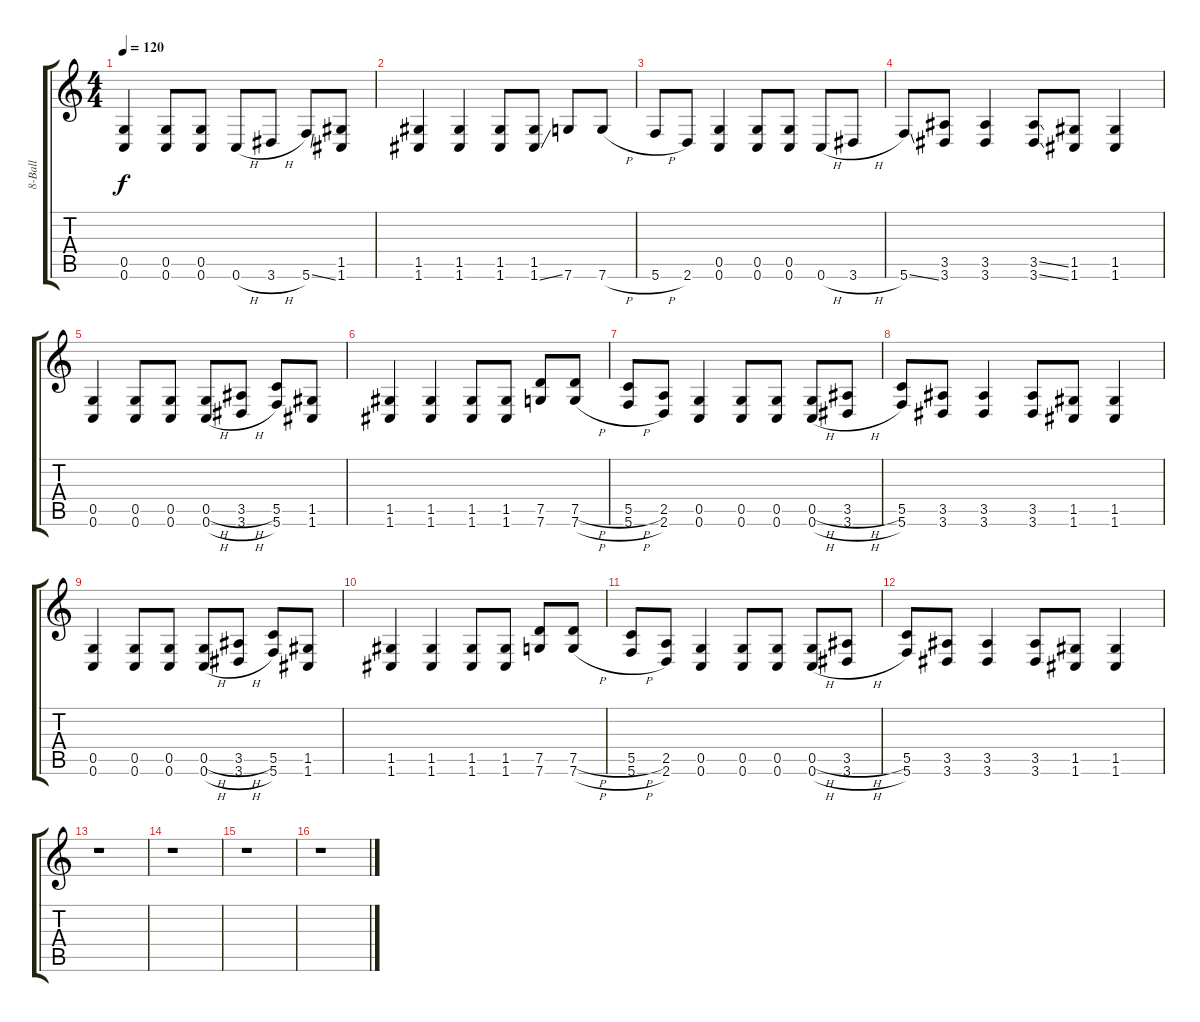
\track ("8-Ball" "8-Ball") {instrument distortionguitar}
\staff {score tabs}
\tuning (D4 A3 F3 C3 G2 C2) {hide}
\ts (4 4)
\tempo 120
\clef g2
\ks c
(0.5 0.6).4{dy f volume 13 instrument acousticguitarsteel} (0.5 0.6).8 (0.5 0.6).8 0.6{h}.8 3.6{h}.8 5.6{ss}.8 (1.5 1.6).8 |
(1.5 1.6).4 (1.5 1.6).4 (1.5 1.6).8 (1.5 1.6{ss}).8 7.6.8 7.6{h}.8 |
5.6{h}.8 2.6.8 (0.5 0.6).4 (0.5 0.6).8 (0.5 0.6).8 0.6{h}.8 3.6{h}.8 |
5.6{ss}.8 (3.5 3.6).8 (3.5 3.6).4 (3.5{ss} 3.6{ss}).8 (1.5 1.6).8 (1.5 1.6).4 |
(0.5 0.6).4{volume 16 instrument distortionguitar} (0.5 0.6).8 (0.5 0.6).8 (0.5{h} 0.6{h}).8 (3.5{h} 3.6{h}).8 (5.5 5.6).8 (1.5 1.6).8 |
(1.5 1.6).4 (1.5 1.6).4 (1.5 1.6).8 (1.5 1.6).8 (7.5 7.6).8 (7.5{h} 7.6{h}).8 |
(5.5{h} 5.6{h}).8 (2.5 2.6).8 (0.5 0.6).4 (0.5 0.6).8 (0.5 0.6).8 (0.5{h} 0.6{h}).8 (3.5{h} 3.6{h}).8 |
(5.5 5.6).8 (3.5 3.6).8 (3.5 3.6).4 (3.5 3.6).8 (1.5 1.6).8 (1.5 1.6).4 |
(0.5 0.6).4 (0.5 0.6).8 (0.5 0.6).8 (0.5{h} 0.6{h}).8 (3.5{h} 3.6{h}).8 (5.5 5.6).8 (1.5 1.6).8 |
(1.5 1.6).4 (1.5 1.6).4 (1.5 1.6).8 (1.5 1.6).8 (7.5 7.6).8 (7.5{h} 7.6{h}).8 |
(5.5{h} 5.6{h}).8 (2.5 2.6).8 (0.5 0.6).4 (0.5 0.6).8 (0.5 0.6).8 (0.5{h} 0.6{h}).8 (3.5{h} 3.6{h}).8 |
(5.5 5.6).8 (3.5 3.6).8 (3.5 3.6).4 (3.5 3.6).8 (1.5 1.6).8 (1.5 1.6).4 |
r.1 |
r.1 |
r.1 |
r.1
